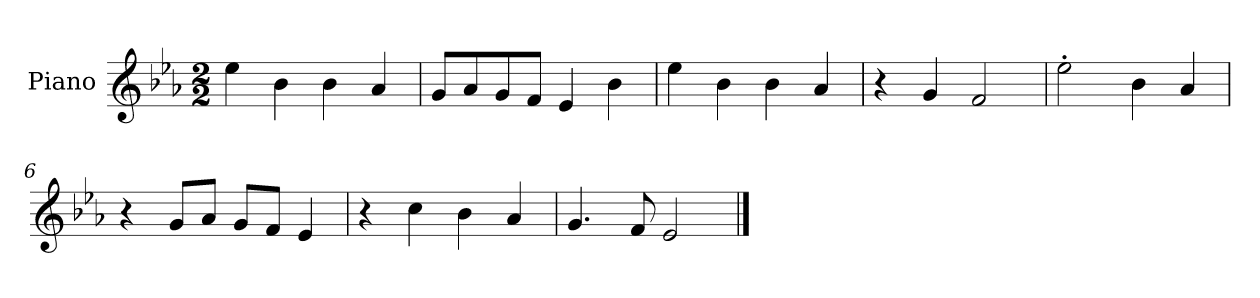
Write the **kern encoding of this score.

**kern
*part1
*staff1
*I"Piano
*I'Pno.
*clefG2
*k[b-e-a-]
*M2/2
*MM120
=1
4ee-\
4b-\
4b-\
4a-/
=2
8g/L
8a-/
8g/
8f/J
4e-/
4b-\
=3
4ee-\
4b-\
4b-\
4a-/
=4
4r
4g/
2f/
=5
2ee-'\
4b-\
4a-/
=6
4r
8g/L
8a-/J
8g/L
8f/J
4e-/
=7
4r
4cc\
4b-\
4a-/
=8
4.g/
8f/
2e-/
==
*-
